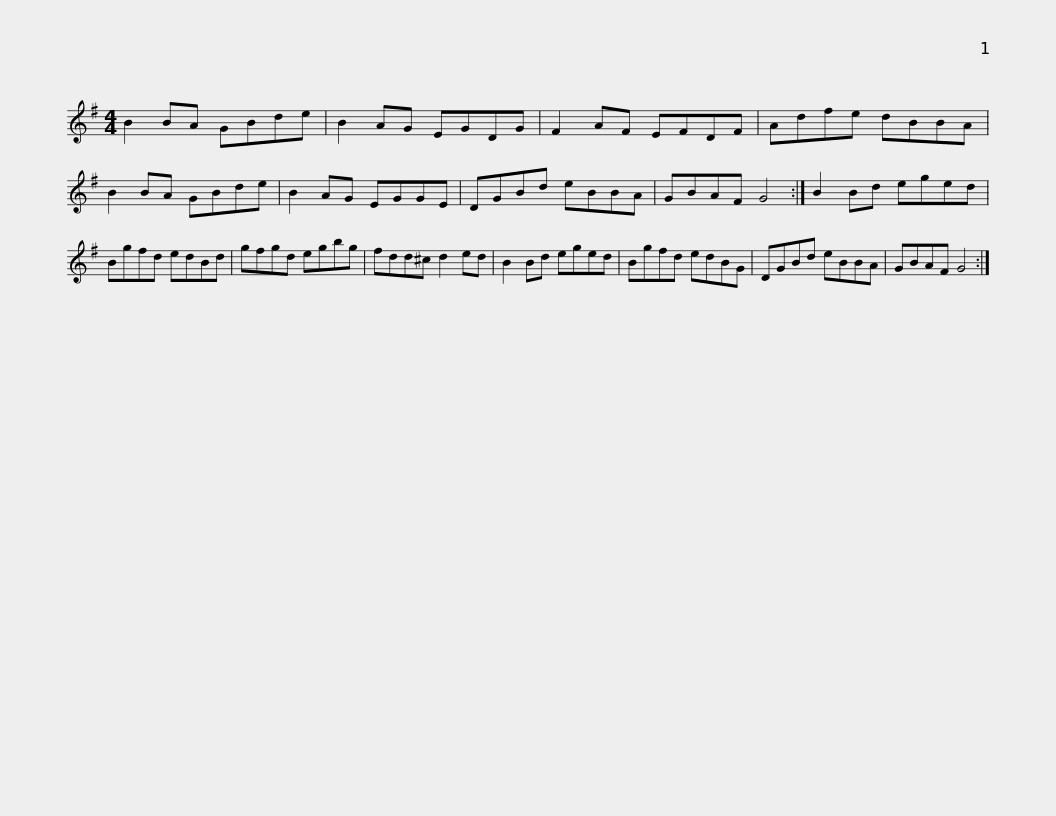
X:1
L:1/8
M:4/4
I:linebreak $
K:G
V:1 treble
V:1
 B2 BA GBde | B2 AG EGDG | F2 AF EFDF | Adfe dBBA | B2 BA GBde | %5
 B2 AG EGGE |$ DGBd eBBA | GBAF G4 :| B2 Bd eged | Bgfd edBd | %10
 gfgd egbg | fdd^c d2 ed |$ B2 Bd eged | Bgfd edBG | DGBd eBBA | %15
 GBAF G4 :| %16
